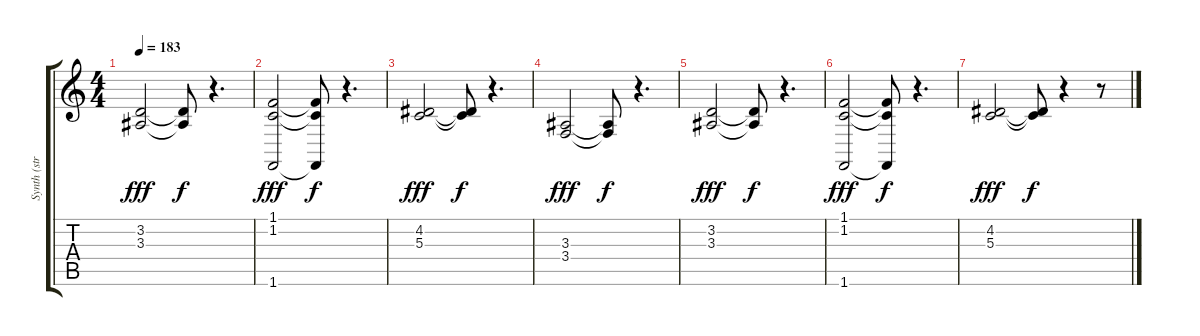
\track ("Synth (strings) / Main melody" "Synth (str") {instrument stringensemble2}
\staff {score tabs}
\tuning (E4 B3 G3 D3 A2 E2) {hide}
\ts (4 4)
\tempo 183
\clef g2
\ks c
(3.2 3.3).2{dy fff} (3.2{t} 3.3{t}).8{dy f} r.4{d} |
(1.1 1.2 1.6).2{dy fff} (1.1{t} 1.2{t} 1.6{t}).8{dy f} r.4{d} |
(4.2 5.3).2{dy fff} (4.2{t} 5.3{t}).8{dy f} r.4{d} |
(3.3 3.4).2{dy fff} (3.3{t} 3.4{t}).8{dy f} r.4{d} |
(3.2 3.3).2{dy fff} (3.2{t} 3.3{t}).8{dy f} r.4{d} |
(1.1 1.2 1.6).2{dy fff} (1.1{t} 1.2{t} 1.6{t}).8{dy f} r.4{d} |
(4.2 5.3).2{dy fff} (4.2{t} 5.3{t}).8{dy f} r.4 r.8
